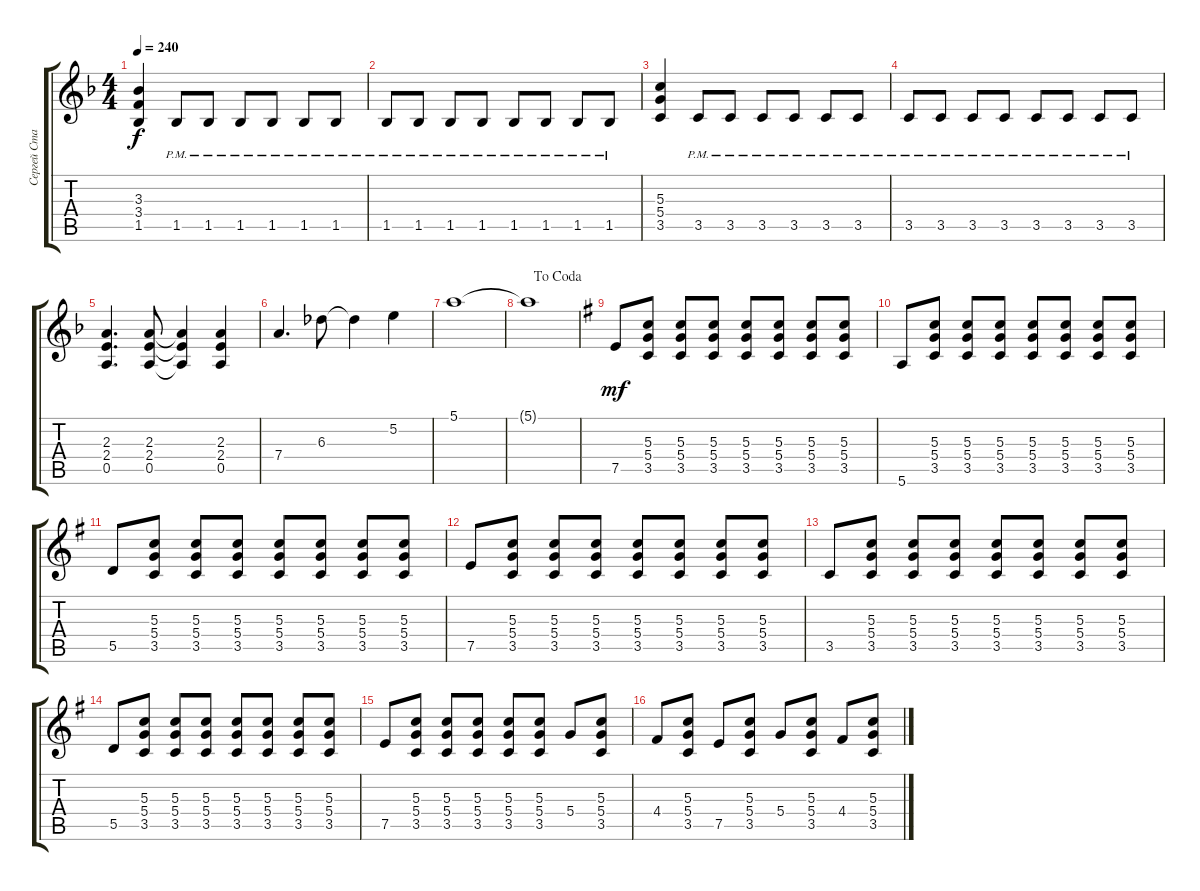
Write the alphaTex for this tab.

\track ("Сергей Стасилович" "Сергей Ста") {instrument distortionguitar}
\staff {score tabs}
\tuning (E4 B3 G3 D3 A2 E2) {hide}
\ts (4 4)
\tempo 240
\clef g2
\ks f
(3.3 3.4 1.5).4{dy f} 1.5{pm}.8 1.5{pm}.8 1.5{pm}.8 1.5{pm}.8 1.5{pm}.8 1.5{pm}.8 |
1.5{pm}.8 1.5{pm}.8 1.5{pm}.8 1.5{pm}.8 1.5{pm}.8 1.5{pm}.8 1.5{pm}.8 1.5{pm}.8 |
(5.3 5.4 3.5).4 3.5{pm}.8 3.5{pm}.8 3.5{pm}.8 3.5{pm}.8 3.5{pm}.8 3.5{pm}.8 |
3.5{pm}.8 3.5{pm}.8 3.5{pm}.8 3.5{pm}.8 3.5{pm}.8 3.5{pm}.8 3.5{pm}.8 3.5{pm}.8 |
(2.3 2.4 0.5).4{d} (2.3 2.4 0.5).8 (2.3{t} 2.4{t} 0.5{t}).4 (2.3 2.4 0.5).4 |
7.4.4{d} 6.3.8 6.3{t}.4 5.2.4 |
5.1.1 |
\jump dacoda
5.1{t}.1 |
\ks g
7.5.8{dy mf} (5.3 5.4 3.5).8 (5.3 5.4 3.5).8 (5.3 5.4 3.5).8 (5.3 5.4 3.5).8 (5.3 5.4 3.5).8 (5.3 5.4 3.5).8 (5.3 5.4 3.5).8 |
5.6.8 (5.3 5.4 3.5).8 (5.3 5.4 3.5).8 (5.3 5.4 3.5).8 (5.3 5.4 3.5).8 (5.3 5.4 3.5).8 (5.3 5.4 3.5).8 (5.3 5.4 3.5).8 |
5.5.8 (5.3 5.4 3.5).8 (5.3 5.4 3.5).8 (5.3 5.4 3.5).8 (5.3 5.4 3.5).8 (5.3 5.4 3.5).8 (5.3 5.4 3.5).8 (5.3 5.4 3.5).8 |
7.5.8 (5.3 5.4 3.5).8 (5.3 5.4 3.5).8 (5.3 5.4 3.5).8 (5.3 5.4 3.5).8 (5.3 5.4 3.5).8 (5.3 5.4 3.5).8 (5.3 5.4 3.5).8 |
3.5.8 (5.3 5.4 3.5).8 (5.3 5.4 3.5).8 (5.3 5.4 3.5).8 (5.3 5.4 3.5).8 (5.3 5.4 3.5).8 (5.3 5.4 3.5).8 (5.3 5.4 3.5).8 |
5.5.8 (5.3 5.4 3.5).8 (5.3 5.4 3.5).8 (5.3 5.4 3.5).8 (5.3 5.4 3.5).8 (5.3 5.4 3.5).8 (5.3 5.4 3.5).8 (5.3 5.4 3.5).8 |
7.5.8 (5.3 5.4 3.5).8 (5.3 5.4 3.5).8 (5.3 5.4 3.5).8 (5.3 5.4 3.5).8 (5.3 5.4 3.5).8 5.4.8 (5.3 5.4 3.5).8 |
4.4.8 (5.3 5.4 3.5).8 7.5.8 (5.3 5.4 3.5).8 5.4.8 (5.3 5.4 3.5).8 4.4.8 (5.3 5.4 3.5).8
